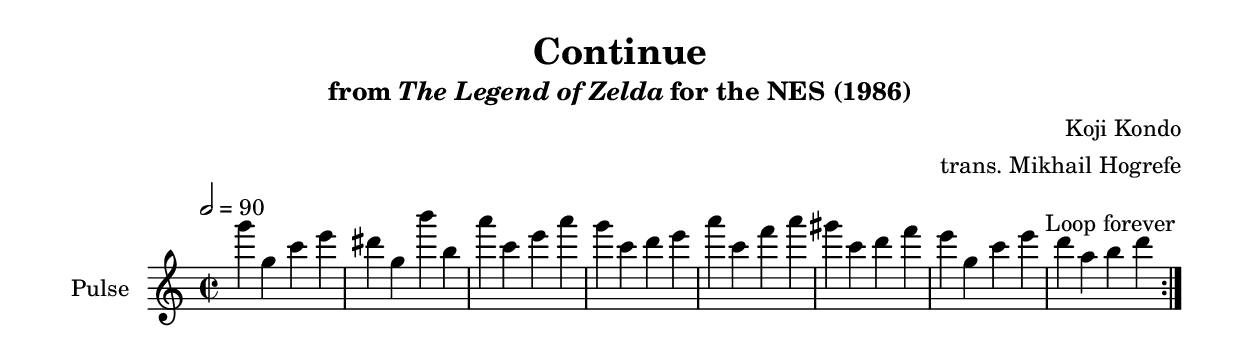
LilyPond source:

\version "2.22.0"

\book {
    \header {
        title = "Continue"
        subtitle = \markup { "from" {\italic "The Legend of Zelda"} "for the NES (1986)" }
        composer = "Koji Kondo"
        arranger = "trans. Mikhail Hogrefe"
    }

    \score {
        {
            \new StaffGroup <<
                \new Staff \relative c'''' {
                    \set Staff.instrumentName = "Pulse"
                    \set Staff.shortInstrumentName = "P."
\time 2/2
\tempo 2 = 90
                    \repeat volta 2 {
g4 g, c e |
dis4 g, b' b, |
a'4 c, e a |
g4 c, d e |
a4 c, f a |
gis4 c, d f |
e4 g, c e |
d4 a b d |
                    }
\once \override Score.RehearsalMark.self-alignment-X = #RIGHT
\mark \markup { \fontsize #-2 "Loop forever" }
                }
            >>
        }
        \layout {
            \context {
                \Staff
                \RemoveEmptyStaves
            }
            \context {
                \DrumStaff
                \RemoveEmptyStaves
            }
        }
    }
}
